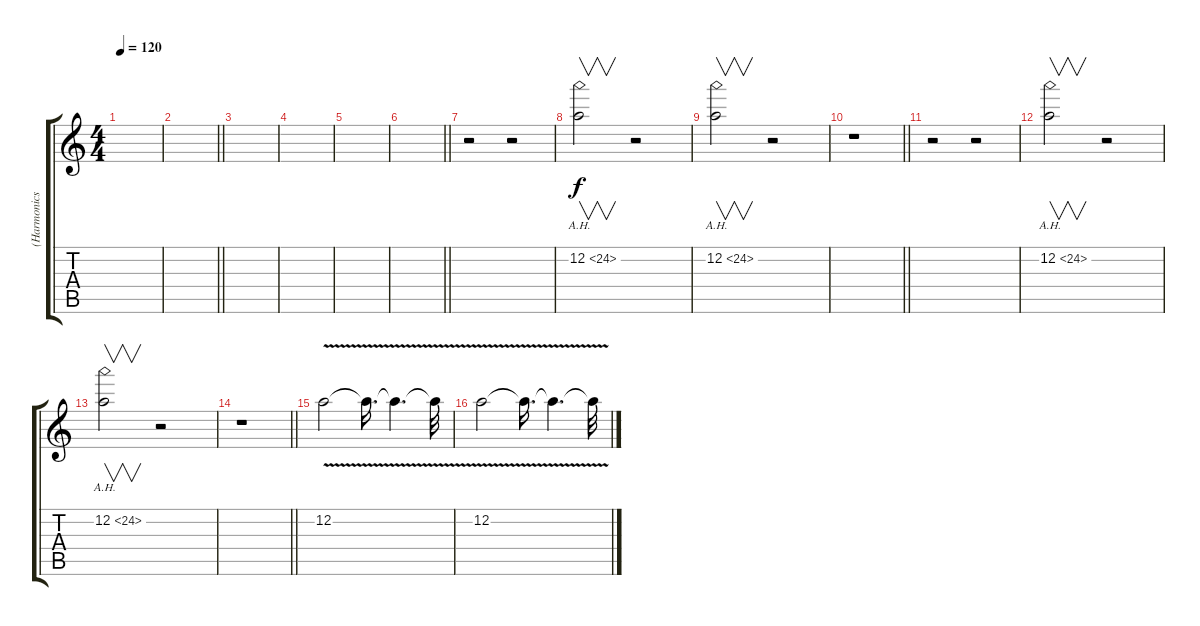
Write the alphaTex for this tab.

\track ("(Harmonics)" "(Harmonics") {instrument distortionguitar}
\staff {score tabs}
\tuning (D4 A3 F3 C3 G2 D2) {hide}
\ts (4 4)
\tempo 120
\clef g2
\ks c
|
\barLineRight lightlight
|
|
|
|
\barLineRight lightlight
|
r.2 r.2 |
12.2{ah 12}.2{v volume 15} r.2 |
12.2{ah 12}.2{v volume 14} r.2 |
\barLineRight lightlight
r.1 |
r.2 r.2 |
12.2{ah 12}.2{v volume 11} r.2 |
12.2{ah 12}.2{v volume 10} r.2 |
\barLineRight lightlight
r.1 |
12.2{v}.2{volume 8} 12.2{t}.16{d} 12.2{v t}.4{d} 12.2{t}.32 |
12.2{v}.2{volume 7} 12.2{t}.16{d} 12.2{v t}.4{d} 12.2{t}.32
